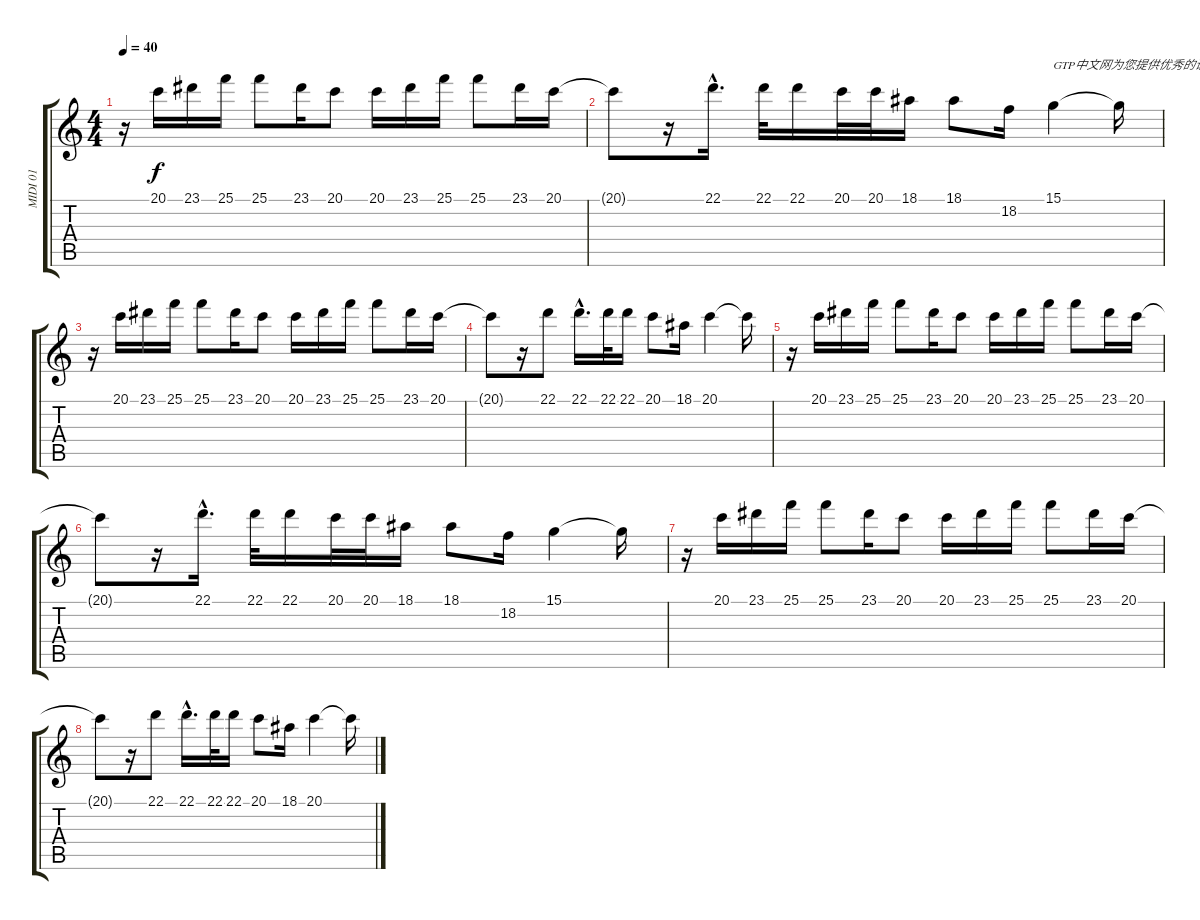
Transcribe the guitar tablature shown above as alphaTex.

\track ("MIDI 01" "MIDI 01") {instrument lead1square}
\staff {score tabs}
\tuning (E4 B3 G3 D3 A2 E2) {hide}
\ts (4 4)
\tempo 40
\clef g2
\ks c
r.16{dy f instrument lead1square} 20.1.16 23.1.16 25.1.16 25.1.8 23.1.16 20.1.8 20.1.16 23.1.16 25.1.16 25.1.8 23.1.16 20.1.16 |
20.1{t}.8 r.16 22.1{hac}.16{d} 22.1.32 22.1.16 20.1.32 20.1.32 18.1.16 18.1.8 18.2.16 15.1.4{txt "GTP中文网为您提供优秀的谱子"} 15.1{t}.16 |
r.16 20.1.16 23.1.16 25.1.16 25.1.8 23.1.16 20.1.8 20.1.16 23.1.16 25.1.16 25.1.8 23.1.16 20.1.16 |
20.1{t}.8 r.16 22.1.8 22.1{hac}.16{d} 22.1.32 22.1.16 20.1.8 18.1.16 20.1.4 20.1{t}.16 |
r.16 20.1.16 23.1.16 25.1.16 25.1.8 23.1.16 20.1.8 20.1.16 23.1.16 25.1.16 25.1.8 23.1.16 20.1.16 |
20.1{t}.8 r.16 22.1{hac}.16{d} 22.1.32 22.1.16 20.1.32 20.1.32 18.1.16 18.1.8 18.2.16 15.1.4 15.1{t}.16 |
r.16 20.1.16 23.1.16 25.1.16 25.1.8 23.1.16 20.1.8 20.1.16 23.1.16 25.1.16 25.1.8 23.1.16 20.1.16 |
20.1{t}.8 r.16 22.1.8 22.1{hac}.16{d} 22.1.32 22.1.16 20.1.8 18.1.16 20.1.4 20.1{t}.16
